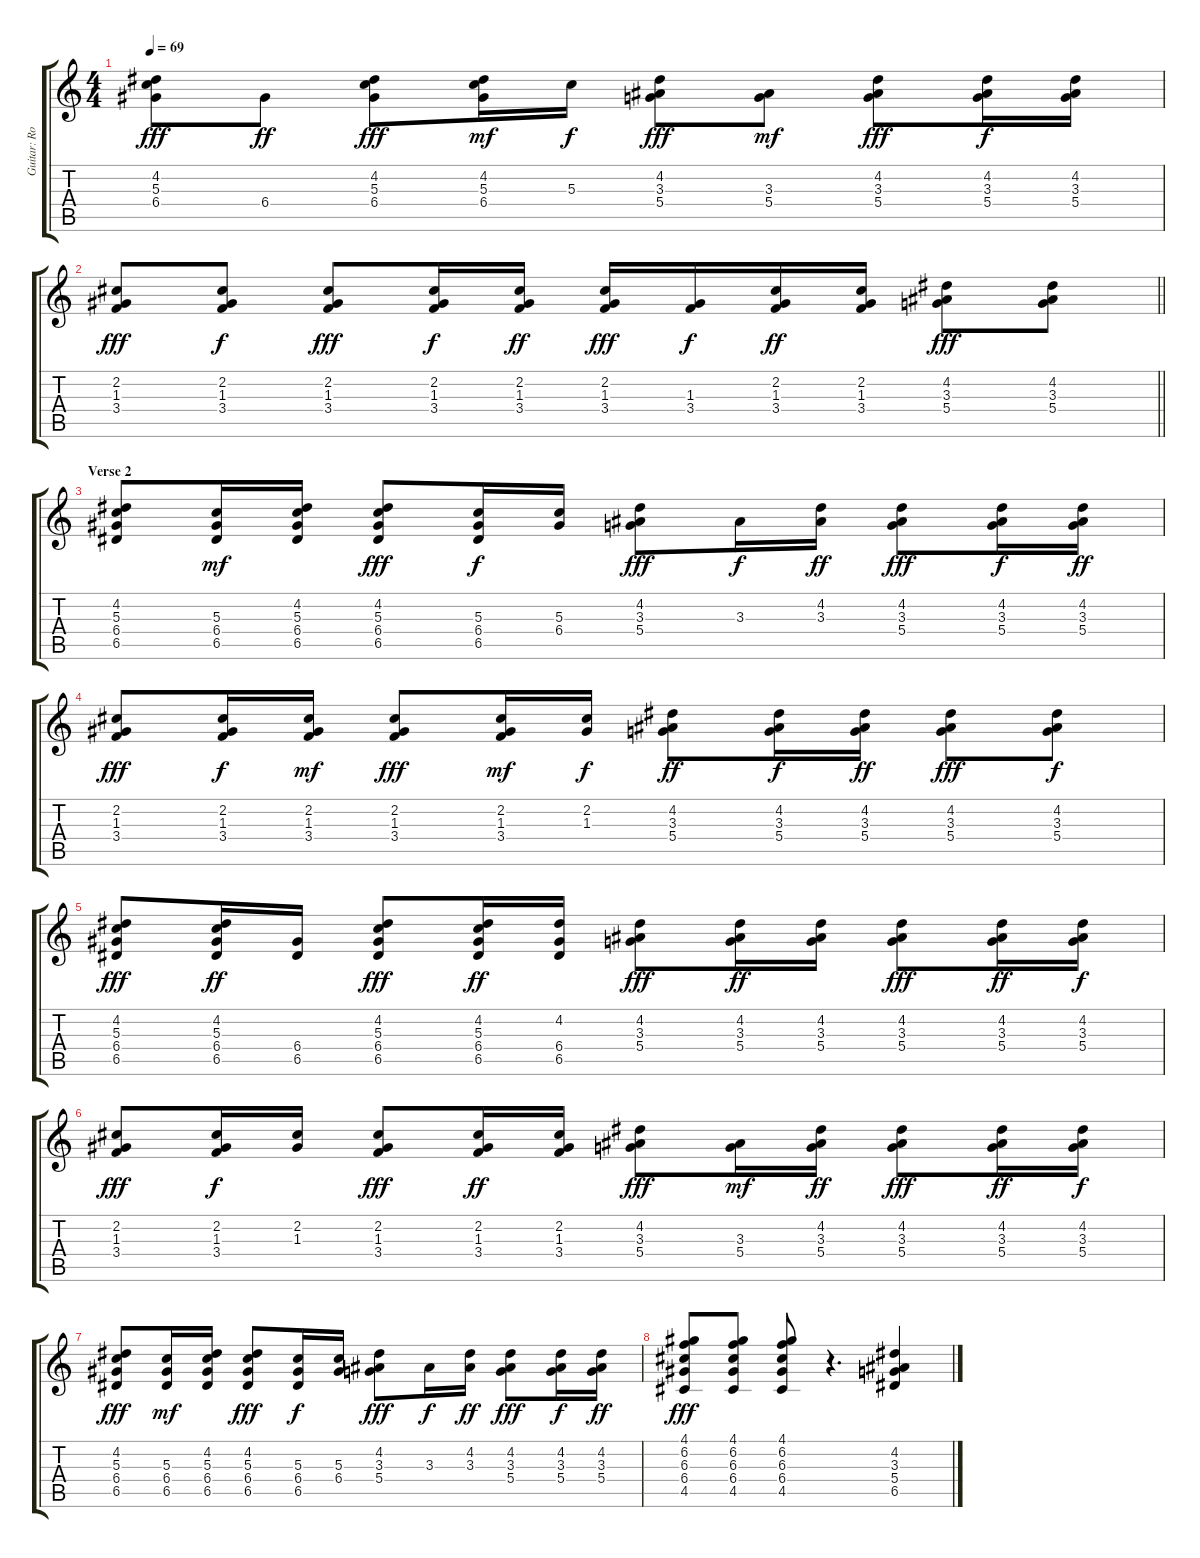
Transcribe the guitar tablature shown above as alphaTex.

\track ("Guitar: Ronnie Mancuso" "Guitar: Ro") {instrument electricguitarclean}
\staff {score tabs}
\tuning (E4 B3 G3 D3 A2 E2) {hide}
\ts (4 4)
\tempo 69
\clef g2
\ks c
(4.2 5.3 6.4).8{dy fff} 6.4.8{dy ff} (4.2 5.3 6.4).8{dy fff} (4.2 5.3 6.4).16{dy mf} 5.3.16{dy f} (4.2 3.3 5.4).8{dy fff} (3.3 5.4).8{dy mf} (4.2 3.3 5.4).8{dy fff} (4.2 3.3 5.4).16{dy f} (4.2 3.3 5.4).16 |
\barLineRight lightlight
(2.2 1.3 3.4).8{dy fff} (2.2 1.3 3.4).8{dy f} (2.2 1.3 3.4).8{dy fff} (2.2 1.3 3.4).16{dy f} (2.2 1.3 3.4).16{dy ff} (2.2 1.3 3.4).16{dy fff} (1.3 3.4).16{dy f} (2.2 1.3 3.4).16{dy ff} (2.2 1.3 3.4).16 (4.2 3.3 5.4).8{dy fff} (4.2 3.3 5.4).8 |
\section ("" "Verse 2")
(4.2 5.3 6.4 6.5).8 (5.3 6.4 6.5).16{dy mf} (4.2 5.3 6.4 6.5).16 (4.2 5.3 6.4 6.5).8{dy fff} (5.3 6.4 6.5).16{dy f} (5.3 6.4).16 (4.2 3.3 5.4).8{dy fff} 3.3.16{dy f} (4.2 3.3).16{dy ff} (4.2 3.3 5.4).8{dy fff} (4.2 3.3 5.4).16{dy f} (4.2 3.3 5.4).16{dy ff} |
(2.2 1.3 3.4).8{dy fff} (2.2 1.3 3.4).16{dy f} (2.2 1.3 3.4).16{dy mf} (2.2 1.3 3.4).8{dy fff} (2.2 1.3 3.4).16{dy mf} (2.2 1.3).16{dy f} (4.2 3.3 5.4).8{dy ff} (4.2 3.3 5.4).16{dy f} (4.2 3.3 5.4).16{dy ff} (4.2 3.3 5.4).8{dy fff} (4.2 3.3 5.4).8{dy f} |
(4.2 5.3 6.4 6.5).8{dy fff} (4.2 5.3 6.4 6.5).16{dy ff} (6.4 6.5).16 (4.2 5.3 6.4 6.5).8{dy fff} (4.2 5.3 6.4 6.5).16{dy ff} (4.2 6.4 6.5).16 (4.2 3.3 5.4).8{dy fff} (4.2 3.3 5.4).16{dy ff} (4.2 3.3 5.4).16 (4.2 3.3 5.4).8{dy fff} (4.2 3.3 5.4).16{dy ff} (4.2 3.3 5.4).16{dy f} |
(2.2 1.3 3.4).8{dy fff} (2.2 1.3 3.4).16{dy f} (2.2 1.3).16 (2.2 1.3 3.4).8{dy fff} (2.2 1.3 3.4).16{dy ff} (2.2 1.3 3.4).16 (4.2 3.3 5.4).8{dy fff} (3.3 5.4).16{dy mf} (4.2 3.3 5.4).16{dy ff} (4.2 3.3 5.4).8{dy fff} (4.2 3.3 5.4).16{dy ff} (4.2 3.3 5.4).16{dy f} |
(4.2 5.3 6.4 6.5).8{dy fff} (5.3 6.4 6.5).16{dy mf} (4.2 5.3 6.4 6.5).16 (4.2 5.3 6.4 6.5).8{dy fff} (5.3 6.4 6.5).16{dy f} (5.3 6.4).16 (4.2 3.3 5.4).8{dy fff} 3.3.16{dy f} (4.2 3.3).16{dy ff} (4.2 3.3 5.4).8{dy fff} (4.2 3.3 5.4).16{dy f} (4.2 3.3 5.4).16{dy ff} |
(4.1 6.2 6.3 6.4 4.5).8{dy fff} (4.1 6.2 6.3 6.4 4.5).8 (4.1 6.2 6.3 6.4 4.5).8 r.4{d} (4.2 3.3 5.4 6.5).4
